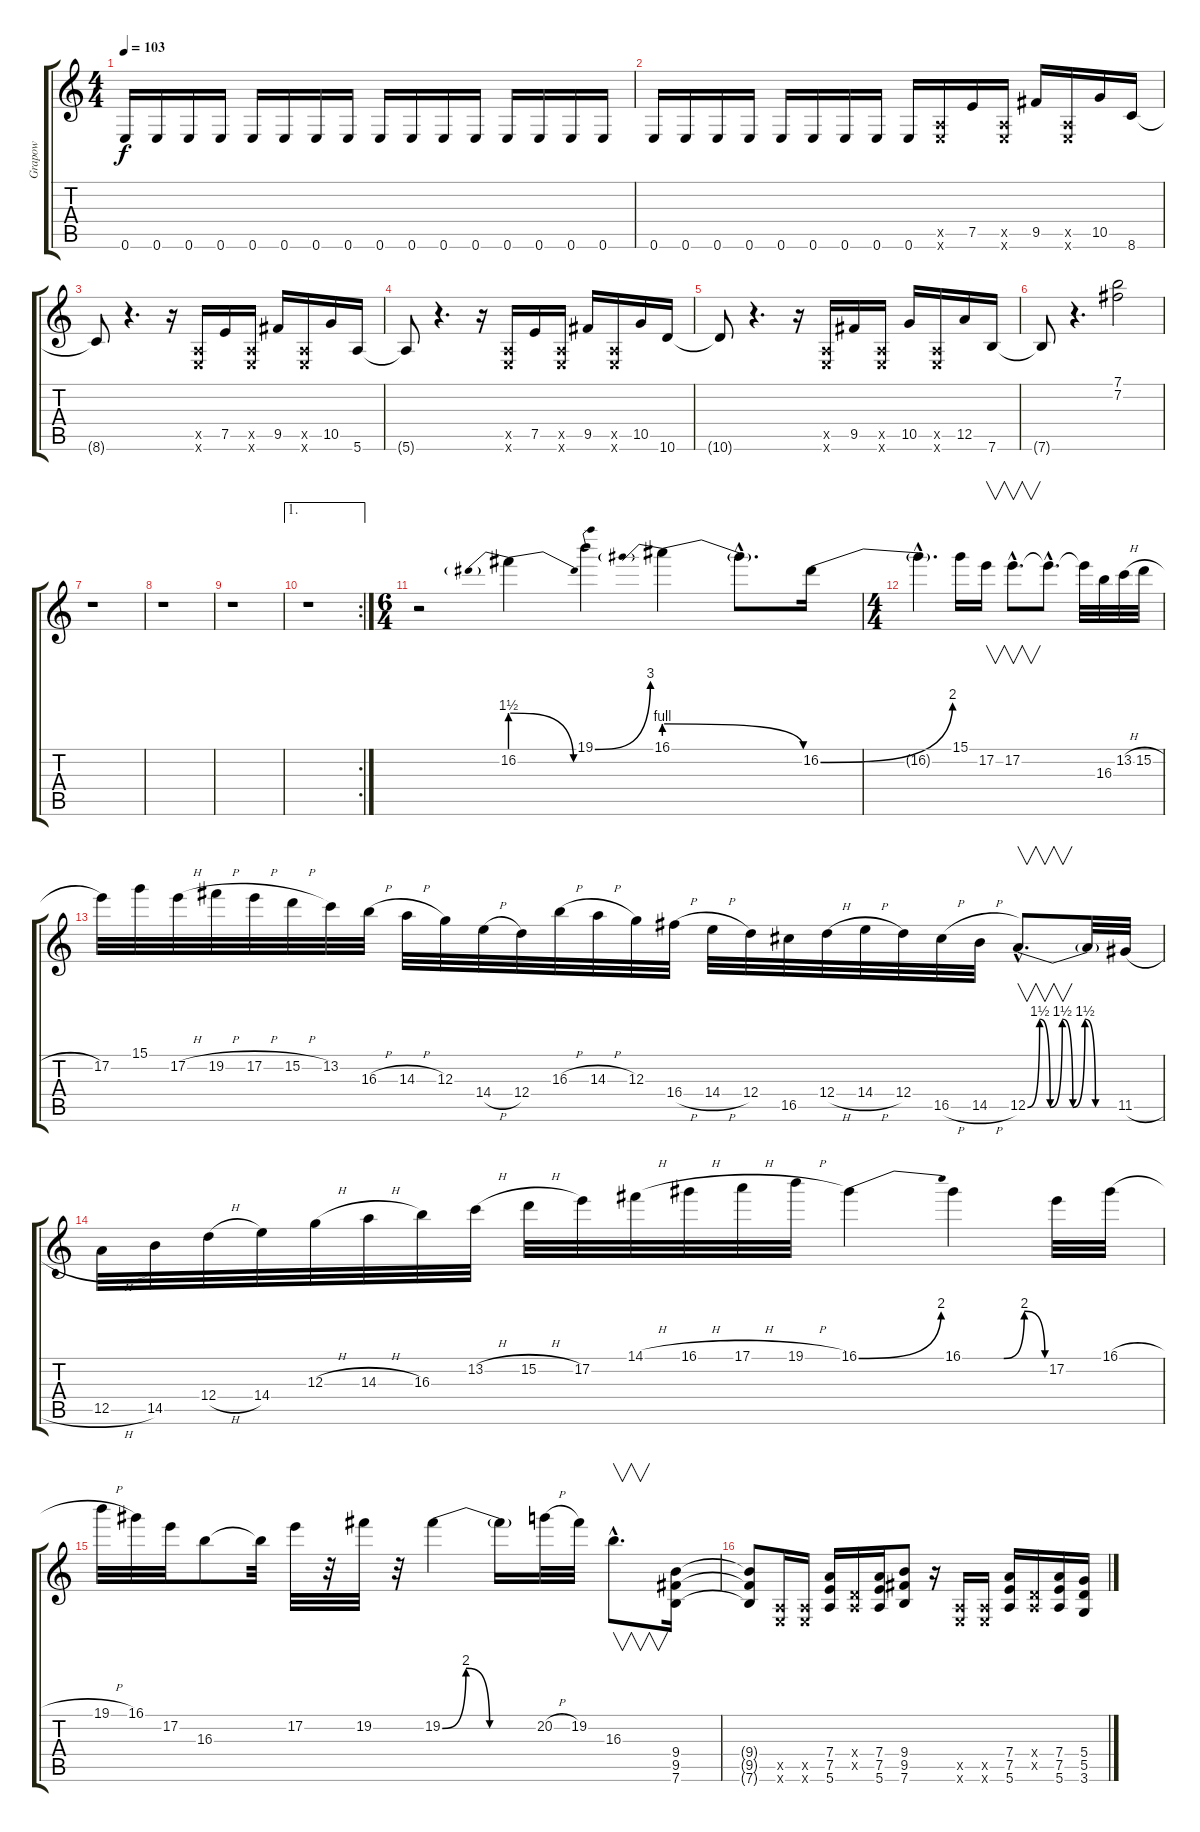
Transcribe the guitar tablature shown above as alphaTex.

\track ("Grapow" "Grapow") {instrument overdrivenguitar}
\staff {score tabs}
\tuning (E4 B3 G3 D3 A2 E2) {hide}
\ts (4 4)
\tempo 103
\clef g2
\ks c
0.6.16{dy f} 0.6.16 0.6.16 0.6.16 0.6.16 0.6.16 0.6.16 0.6.16 0.6.16 0.6.16 0.6.16 0.6.16 0.6.16 0.6.16 0.6.16 0.6.16 |
0.6.16 0.6.16 0.6.16 0.6.16 0.6.16 0.6.16 0.6.16 0.6.16 0.6.16 (0.5{x} 0.6{x}).16 7.5.16 (0.5{x} 0.6{x}).16 9.5.16 (0.5{x} 0.6{x}).16 10.5.16 8.6.16 |
8.6{t}.8 r.4{d} r.16 (0.5{x} 0.6{x}).16 7.5.16 (0.5{x} 0.6{x}).16 9.5.16 (0.5{x} 0.6{x}).16 10.5.16 5.6.16 |
5.6{t}.8 r.4{d} r.16 (0.5{x} 0.6{x}).16 7.5.16 (0.5{x} 0.6{x}).16 9.5.16 (0.5{x} 0.6{x}).16 10.5.16 10.6.16 |
10.6{t}.8 r.4{d} r.16 (0.5{x} 0.6{x}).16 9.5.16 (0.5{x} 0.6{x}).16 10.5.16 (0.5{x} 0.6{x}).16 12.5.16 7.6.16 |
7.6{t}.8 r.4{d} (7.1 7.2).2 |
r.1 |
r.1 |
r.1 |
\ae 1
\rc 2
r.1 |
\ts (6 4)
r.2 16.2{be (prebendrelease 0 6 60 0)}.4 19.1{be (bend 0 0 60 12)}.4 16.1{be (prebendrelease 0 4 60 0)}.4 16.1{hac t}.8{d} 16.2{be (bend 0 0 60 8)}.16 |
\ts (4 4)
16.2{hac t}.4{d} 15.1.16 17.2.16{v} 17.2{hac}.8{v d} 17.2{hac t}.8{d} 17.2{t}.32 16.3.32 13.2{h}.32 15.2{h}.32 |
17.2.32 15.1.32 17.2{h}.32 19.2{h}.32 17.2{h}.32 15.2{h}.32 13.2.32 16.3{h}.32 14.3{h}.32 12.3.32 14.4{h}.32 12.4.32 16.3{h}.32 14.3{h}.32 12.3.32 16.4{h}.32 14.4{h}.32 12.4.32 16.5.32 12.4{h}.32 14.4{h}.32 12.4.32 16.5{h}.32 14.5{h}.32 12.5{be (custom 0 0 8 6 15 0 23 6 30 0 38 6 45 0 60 0) hac}.8{v d} 12.5{t}.32 11.5{h}.32 |
12.5{h}.32 14.5.32 12.4{h}.32 14.4.32 12.3{h}.32 14.3{h}.32 16.3.32 13.2{h}.32 15.2{h}.32 17.2.32 14.1{h}.32 16.1{h}.32 17.1{h}.32 19.1{h}.32 16.1{be (bend 0 0 60 8)}.4 16.1{be (custom 0 0 30 0 45 8 60 0)}.4 17.2.32 16.1{h}.32 |
19.1{h}.32 16.1.32 17.2.32 16.3.8 16.3{t}.32 17.2.32 r.32 19.2.32 r.32 19.2{be (custom 0 0 15 8 30 0 60 0)}.4 19.2{t}.16 20.2{h}.32 19.2.32 16.3{hac}.8{v d} (9.4 9.5 7.6).16 |
(9.4{t} 9.5{t} 7.6{t}).8 (0.5{x} 0.6{x}).16 (0.5{x} 0.6{x}).16 (7.4 7.5 5.6).16 (0.4{x} 0.5{x}).16 (7.4 7.5 5.6).16 (9.4 9.5 7.6).8 r.16 (0.5{x} 0.6{x}).16 (0.5{x} 0.6{x}).16 (7.4 7.5 5.6).16 (0.4{x} 0.5{x}).16 (7.4 7.5 5.6).16 (5.4 5.5 3.6).16
